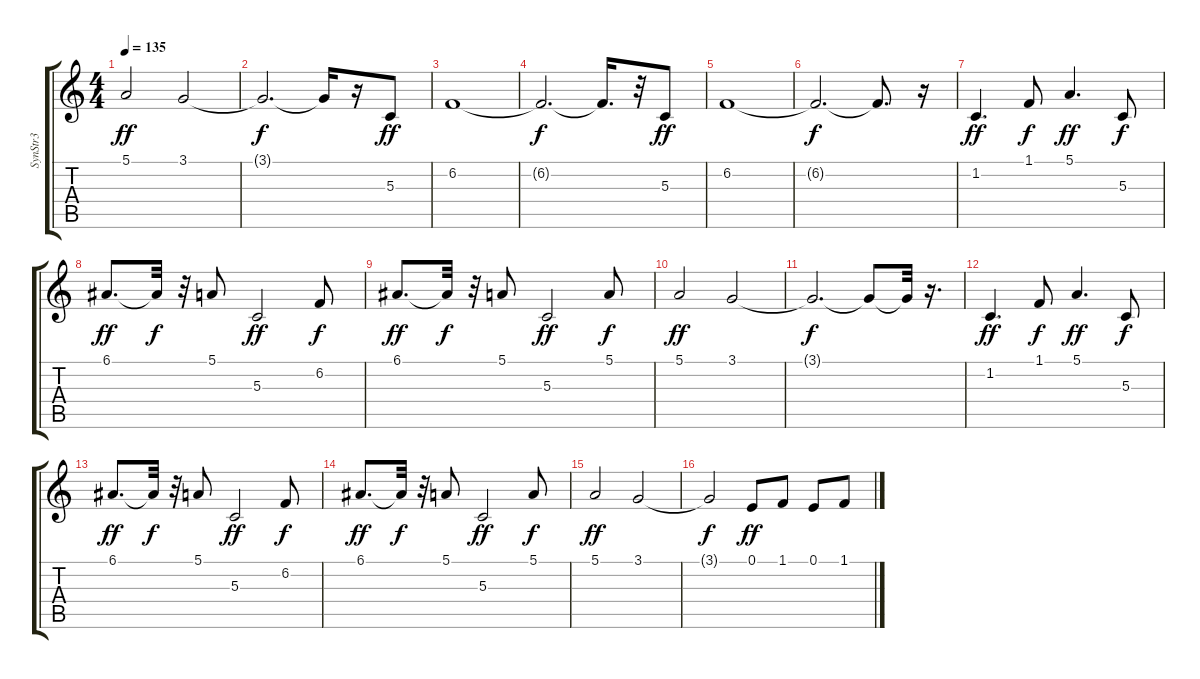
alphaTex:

\track ("SynStr3 " "SynStr3 ") {instrument synthstrings1}
\staff {score tabs}
\tuning (E4 B3 G3 D3 A2 E2) {hide}
\ts (4 4)
\tempo 135
\clef g2
\ks c
5.1.2{dy ff} 3.1.2 |
3.1{t}.2{d dy f} 3.1{t}.16 r.16 5.3.8{dy ff} |
6.2.1 |
6.2{t}.2{d dy f} 6.2{t}.16{d} r.32 5.3.8{dy ff} |
6.2.1 |
6.2{t}.2{d dy f} 6.2{t}.8{d} r.16 |
1.2.4{d dy ff} 1.1.8{dy f} 5.1.4{d dy ff} 5.3.8{dy f} |
6.1.8{d dy ff} 6.1{t}.32{dy f} r.32 5.1.8 5.3.2{dy ff} 6.2.8{dy f} |
6.1.8{d dy ff} 6.1{t}.32{dy f} r.32 5.1.8 5.3.2{dy ff} 5.1.8{dy f} |
5.1.2{dy ff} 3.1.2 |
3.1{t}.2{d dy f} 3.1{t}.8 3.1{t}.32 r.16{d} |
1.2.4{d dy ff} 1.1.8{dy f} 5.1.4{d dy ff} 5.3.8{dy f} |
6.1.8{d dy ff} 6.1{t}.32{dy f} r.32 5.1.8 5.3.2{dy ff} 6.2.8{dy f} |
6.1.8{d dy ff} 6.1{t}.32{dy f} r.32 5.1.8 5.3.2{dy ff} 5.1.8{dy f} |
5.1.2{dy ff} 3.1.2 |
3.1{t}.2{dy f} 0.1.8{dy ff} 1.1.8 0.1.8 1.1.8
